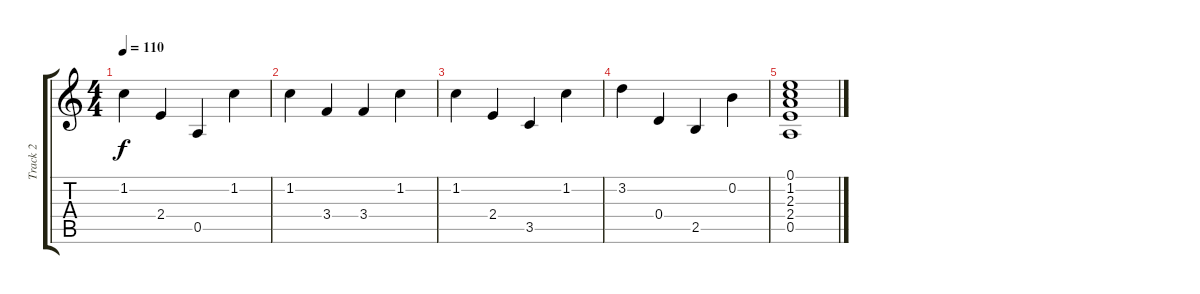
\track ("Track 2" "Track 2") {instrument overdrivenguitar}
\staff {score tabs}
\tuning (E4 B3 G3 D3 A2 E2) {hide}
\ts (4 4)
\tempo 110
\clef g2
\ks c
1.2.4{dy f} 2.4.4 0.5.4 1.2.4 |
1.2.4 3.4.4 3.4.4 1.2.4 |
1.2.4 2.4.4 3.5.4 1.2.4 |
3.2.4 0.4.4 2.5.4 0.2.4 |
(0.1 1.2 2.3 2.4 0.5).1
